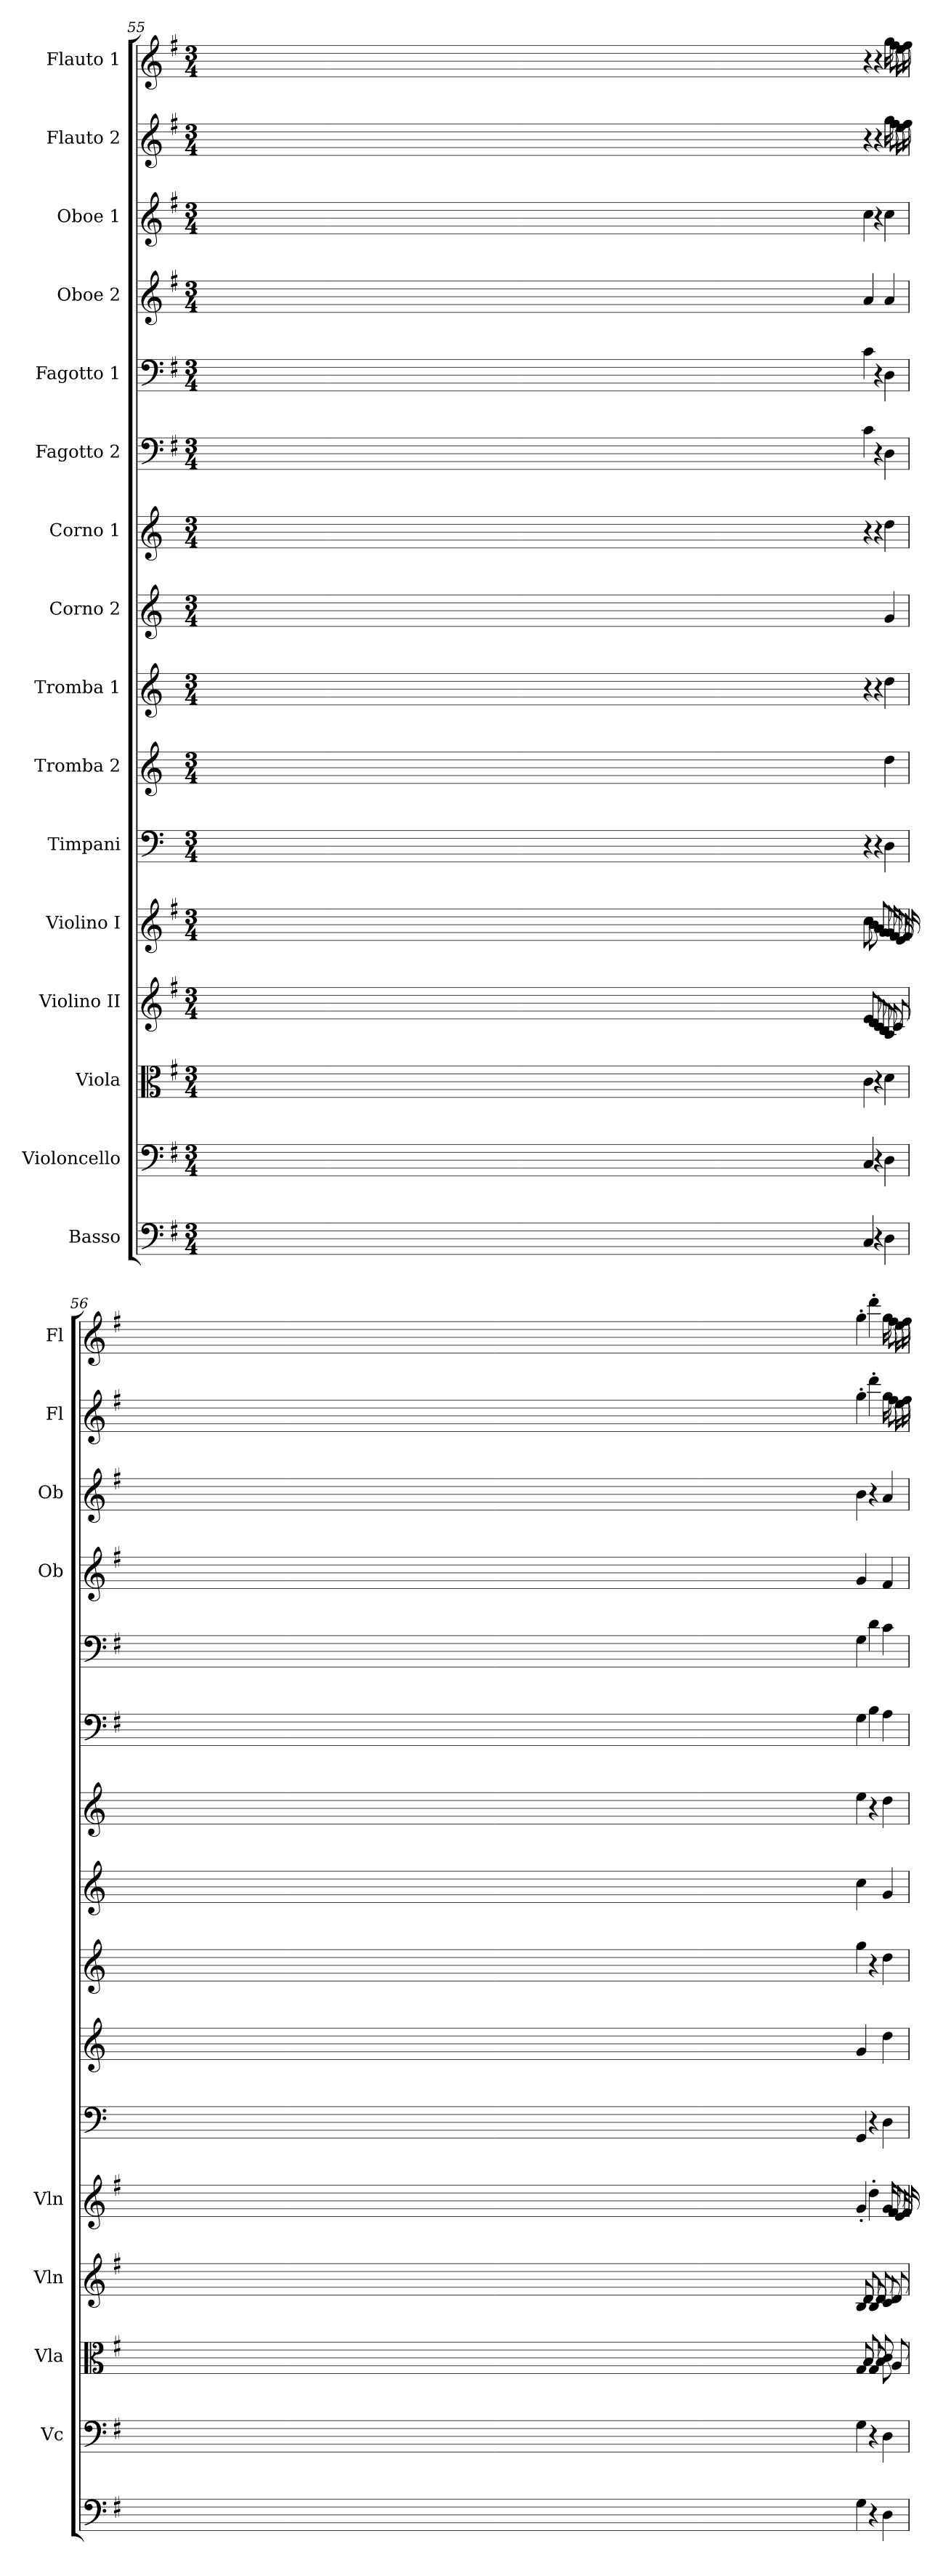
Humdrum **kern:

**kern	**kern	**kern	**kern	**kern	**kern	**kern	**kern	**kern	**kern	**kern	**kern	**kern	**kern	**kern	**kern
*part16	*part15	*part14	*part13	*part12	*part11	*part10	*part9	*part8	*part7	*part6	*part5	*part4	*part3	*part2	*part1
*staff16	*staff15	*staff14	*staff13	*staff12	*staff11	*staff10	*staff9	*staff8	*staff7	*staff6	*staff5	*staff4	*staff3	*staff2	*staff1
*I"Basso	*I"Violoncello	*I"Viola	*I"Violino II	*I"Violino I	*I"Timpani	*I"Tromba 2	*I"Tromba 1	*I"Corno 2	*I"Corno 1	*I"Fagotto 2	*I"Fagotto 1	*I"Oboe 2	*I"Oboe 1	*I"Flauto 2	*I"Flauto 1
*	*I'Vc	*I'Vla	*I'Vln	*I'Vln	*	*	*	*	*	*	*	*I'Ob	*I'Ob	*I'Fl	*I'Fl
*clefF4	*clefF4	*clefC3	*clefG2	*clefG2	*clefF4	*clefG2	*clefG2	*clefG2	*clefG2	*clefF4	*clefF4	*clefG2	*clefG2	*clefG2	*clefG2
*ITrd7c12	*	*	*	*	*	*ITrd1c2	*ITrd1c2	*ITrd3c5	*ITrd3c5	*	*	*	*	*	*
*k[f#]	*k[f#]	*k[f#]	*k[f#]	*k[f#]	*	*	*	*	*	*k[f#]	*k[f#]	*k[f#]	*k[f#]	*k[f#]	*k[f#]
*M3/4	*M3/4	*M3/4	*M3/4	*M3/4	*M3/4	*M3/4	*M3/4	*M3/4	*M3/4	*M3/4	*M3/4	*M3/4	*M3/4	*M3/4	*M3/4
=55	=55	=55	=55	=55	=55	=55	=55	=55	=55	=55	=55	=55	=55	=55	=55
1ryy	1ryy	1ryy	1ryy	1ryy	1ryy	1ryy	1ryy	1ryy	1ryy	1ryy	1ryy	1ryy	1ryy	1ryy	1ryy
1ryy	1ryy	1ryy	1ryy	1ryy	1ryy	1ryy	1ryy	1ryy	1ryy	1ryy	1ryy	1ryy	1ryy	1ryy	1ryy
1ryy	1ryy	1ryy	1ryy	1ryy	1ryy	1ryy	1ryy	1ryy	1ryy	1ryy	1ryy	1ryy	1ryy	1ryy	1ryy
1ryy	1ryy	1ryy	1ryy	1ryy	1ryy	1ryy	1ryy	1ryy	1ryy	1ryy	1ryy	1ryy	1ryy	1ryy	1ryy
1ryy	1ryy	1ryy	1ryy	1ryy	1ryy	1ryy	1ryy	1ryy	1ryy	1ryy	1ryy	1ryy	1ryy	1ryy	1ryy
1ryy	1ryy	1ryy	1ryy	1ryy	1ryy	1ryy	1ryy	1ryy	1ryy	1ryy	1ryy	1ryy	1ryy	1ryy	1ryy
1ryy	1ryy	1ryy	1ryy	1ryy	1ryy	1ryy	1ryy	1ryy	1ryy	1ryy	1ryy	1ryy	1ryy	1ryy	1ryy
1ryy	1ryy	1ryy	1ryy	1ryy	1ryy	1ryy	1ryy	1ryy	1ryy	1ryy	1ryy	1ryy	1ryy	1ryy	1ryy
1ryy	1ryy	1ryy	1ryy	1ryy	1ryy	1ryy	1ryy	1ryy	1ryy	1ryy	1ryy	1ryy	1ryy	1ryy	1ryy
1ryy	1ryy	1ryy	1ryy	1ryy	1ryy	1ryy	1ryy	1ryy	1ryy	1ryy	1ryy	1ryy	1ryy	1ryy	1ryy
1ryy	1ryy	1ryy	1ryy	1ryy	1ryy	1ryy	1ryy	1ryy	1ryy	1ryy	1ryy	1ryy	1ryy	1ryy	1ryy
1ryy	1ryy	1ryy	1ryy	1ryy	1ryy	1ryy	1ryy	1ryy	1ryy	1ryy	1ryy	1ryy	1ryy	1ryy	1ryy
1ryy	1ryy	1ryy	1ryy	1ryy	1ryy	1ryy	1ryy	1ryy	1ryy	1ryy	1ryy	1ryy	1ryy	1ryy	1ryy
1ryy	1ryy	1ryy	1ryy	1ryy	1ryy	1ryy	1ryy	1ryy	1ryy	1ryy	1ryy	1ryy	1ryy	1ryy	1ryy
1ryy	1ryy	1ryy	1ryy	1ryy	1ryy	1ryy	1ryy	1ryy	1ryy	1ryy	1ryy	1ryy	1ryy	1ryy	1ryy
1ryy	1ryy	1ryy	1ryy	1ryy	1ryy	1ryy	1ryy	1ryy	1ryy	1ryy	1ryy	1ryy	1ryy	1ryy	1ryy
1ryy	1ryy	1ryy	1ryy	1ryy	1ryy	1ryy	1ryy	1ryy	1ryy	1ryy	1ryy	1ryy	1ryy	1ryy	1ryy
1ryy	1ryy	1ryy	1ryy	1ryy	1ryy	1ryy	1ryy	1ryy	1ryy	1ryy	1ryy	1ryy	1ryy	1ryy	1ryy
1ryy	1ryy	1ryy	1ryy	1ryy	1ryy	1ryy	1ryy	1ryy	1ryy	1ryy	1ryy	1ryy	1ryy	1ryy	1ryy
1ryy	1ryy	1ryy	1ryy	1ryy	1ryy	1ryy	1ryy	1ryy	1ryy	1ryy	1ryy	1ryy	1ryy	1ryy	1ryy
1ryy	1ryy	1ryy	1ryy	1ryy	1ryy	1ryy	1ryy	1ryy	1ryy	1ryy	1ryy	1ryy	1ryy	1ryy	1ryy
1ryy	1ryy	1ryy	1ryy	1ryy	1ryy	1ryy	1ryy	1ryy	1ryy	1ryy	1ryy	1ryy	1ryy	1ryy	1ryy
1ryy	1ryy	1ryy	1ryy	1ryy	1ryy	1ryy	1ryy	1ryy	1ryy	1ryy	1ryy	1ryy	1ryy	1ryy	1ryy
1ryy	1ryy	1ryy	1ryy	1ryy	1ryy	1ryy	1ryy	1ryy	1ryy	1ryy	1ryy	1ryy	1ryy	1ryy	1ryy
1ryy	1ryy	1ryy	1ryy	1ryy	1ryy	1ryy	1ryy	1ryy	1ryy	1ryy	1ryy	1ryy	1ryy	1ryy	1ryy
1ryy	1ryy	1ryy	1ryy	1ryy	1ryy	1ryy	1ryy	1ryy	1ryy	1ryy	1ryy	1ryy	1ryy	1ryy	1ryy
1ryy	1ryy	1ryy	1ryy	1ryy	1ryy	1ryy	1ryy	1ryy	1ryy	1ryy	1ryy	1ryy	1ryy	1ryy	1ryy
1ryy	1ryy	1ryy	1ryy	1ryy	1ryy	1ryy	1ryy	1ryy	1ryy	1ryy	1ryy	1ryy	1ryy	1ryy	1ryy
1ryy	1ryy	1ryy	1ryy	1ryy	1ryy	1ryy	1ryy	1ryy	1ryy	1ryy	1ryy	1ryy	1ryy	1ryy	1ryy
1ryy	1ryy	1ryy	1ryy	1ryy	1ryy	1ryy	1ryy	1ryy	1ryy	1ryy	1ryy	1ryy	1ryy	1ryy	1ryy
1ryy	1ryy	1ryy	1ryy	1ryy	1ryy	1ryy	1ryy	1ryy	1ryy	1ryy	1ryy	1ryy	1ryy	1ryy	1ryy
1ryy	1ryy	1ryy	1ryy	1ryy	1ryy	1ryy	1ryy	1ryy	1ryy	1ryy	1ryy	1ryy	1ryy	1ryy	1ryy
1ryy	1ryy	1ryy	1ryy	1ryy	1ryy	1ryy	1ryy	1ryy	1ryy	1ryy	1ryy	1ryy	1ryy	1ryy	1ryy
1ryy	1ryy	1ryy	1ryy	1ryy	1ryy	1ryy	1ryy	1ryy	1ryy	1ryy	1ryy	1ryy	1ryy	1ryy	1ryy
1ryy	1ryy	1ryy	1ryy	1ryy	1ryy	1ryy	1ryy	1ryy	1ryy	1ryy	1ryy	1ryy	1ryy	1ryy	1ryy
1ryy	1ryy	1ryy	1ryy	1ryy	1ryy	1ryy	1ryy	1ryy	1ryy	1ryy	1ryy	1ryy	1ryy	1ryy	1ryy
1ryy	1ryy	1ryy	1ryy	1ryy	1ryy	1ryy	1ryy	1ryy	1ryy	1ryy	1ryy	1ryy	1ryy	1ryy	1ryy
1ryy	1ryy	1ryy	1ryy	1ryy	1ryy	1ryy	1ryy	1ryy	1ryy	1ryy	1ryy	1ryy	1ryy	1ryy	1ryy
1ryy	1ryy	1ryy	1ryy	1ryy	1ryy	1ryy	1ryy	1ryy	1ryy	1ryy	1ryy	1ryy	1ryy	1ryy	1ryy
1ryy	1ryy	1ryy	1ryy	1ryy	1ryy	1ryy	1ryy	1ryy	1ryy	1ryy	1ryy	1ryy	1ryy	1ryy	1ryy
16ryy	16ryy	16ryy	16ryy	16ryy	16ryy	16ryy	16ryy	16ryy	16ryy	16ryy	16ryy	16ryy	16ryy	16ryy	16ryy
4CC	4C	4c	8e	8cc	4r	4ryy	4r	4ryy	4r	4c	4c	4a	4cc	4r	4r
.	.	.	8d	8b	.	.	.	.	.	.	.	.	.	.	.
4r	4r	4r	8c	8a	4r	4ryy	4r	4ryy	4r	4r	4r	4ryy	4r	4r	4r
.	.	.	8B	8g	.	.	.	.	.	.	.	.	.	.	.
4DD	4D	4d	8A	16g	4D	4cc	4cc	4d	4a	4D	4D	4a	4cc	16gg	16gg
.	.	.	.	8f#	.	.	.	.	.	.	.	.	.	8ff#	8ff#
.	.	.	8c	.	.	.	.	.	.	.	.	.	.	.	.
.	.	.	.	16e	.	.	.	.	.	.	.	.	.	16ee	16ee
16ryy	16ryy	16ryy	16ryy	16f#	16ryy	16ryy	16ryy	16ryy	16ryy	16ryy	16ryy	16ryy	16ryy	16ff#	16ff#
=56	=56	=56	=56	=56	=56	=56	=56	=56	=56	=56	=56	=56	=56	=56	=56
1ryy	1ryy	1ryy	1ryy	1ryy	1ryy	1ryy	1ryy	1ryy	1ryy	1ryy	1ryy	1ryy	1ryy	1ryy	1ryy
1ryy	1ryy	1ryy	1ryy	1ryy	1ryy	1ryy	1ryy	1ryy	1ryy	1ryy	1ryy	1ryy	1ryy	1ryy	1ryy
1ryy	1ryy	1ryy	1ryy	1ryy	1ryy	1ryy	1ryy	1ryy	1ryy	1ryy	1ryy	1ryy	1ryy	1ryy	1ryy
1ryy	1ryy	1ryy	1ryy	1ryy	1ryy	1ryy	1ryy	1ryy	1ryy	1ryy	1ryy	1ryy	1ryy	1ryy	1ryy
1ryy	1ryy	1ryy	1ryy	1ryy	1ryy	1ryy	1ryy	1ryy	1ryy	1ryy	1ryy	1ryy	1ryy	1ryy	1ryy
1ryy	1ryy	1ryy	1ryy	1ryy	1ryy	1ryy	1ryy	1ryy	1ryy	1ryy	1ryy	1ryy	1ryy	1ryy	1ryy
1ryy	1ryy	1ryy	1ryy	1ryy	1ryy	1ryy	1ryy	1ryy	1ryy	1ryy	1ryy	1ryy	1ryy	1ryy	1ryy
1ryy	1ryy	1ryy	1ryy	1ryy	1ryy	1ryy	1ryy	1ryy	1ryy	1ryy	1ryy	1ryy	1ryy	1ryy	1ryy
1ryy	1ryy	1ryy	1ryy	1ryy	1ryy	1ryy	1ryy	1ryy	1ryy	1ryy	1ryy	1ryy	1ryy	1ryy	1ryy
1ryy	1ryy	1ryy	1ryy	1ryy	1ryy	1ryy	1ryy	1ryy	1ryy	1ryy	1ryy	1ryy	1ryy	1ryy	1ryy
1ryy	1ryy	1ryy	1ryy	1ryy	1ryy	1ryy	1ryy	1ryy	1ryy	1ryy	1ryy	1ryy	1ryy	1ryy	1ryy
1ryy	1ryy	1ryy	1ryy	1ryy	1ryy	1ryy	1ryy	1ryy	1ryy	1ryy	1ryy	1ryy	1ryy	1ryy	1ryy
1ryy	1ryy	1ryy	1ryy	1ryy	1ryy	1ryy	1ryy	1ryy	1ryy	1ryy	1ryy	1ryy	1ryy	1ryy	1ryy
1ryy	1ryy	1ryy	1ryy	1ryy	1ryy	1ryy	1ryy	1ryy	1ryy	1ryy	1ryy	1ryy	1ryy	1ryy	1ryy
1ryy	1ryy	1ryy	1ryy	1ryy	1ryy	1ryy	1ryy	1ryy	1ryy	1ryy	1ryy	1ryy	1ryy	1ryy	1ryy
1ryy	1ryy	1ryy	1ryy	1ryy	1ryy	1ryy	1ryy	1ryy	1ryy	1ryy	1ryy	1ryy	1ryy	1ryy	1ryy
1ryy	1ryy	1ryy	1ryy	1ryy	1ryy	1ryy	1ryy	1ryy	1ryy	1ryy	1ryy	1ryy	1ryy	1ryy	1ryy
1ryy	1ryy	1ryy	1ryy	1ryy	1ryy	1ryy	1ryy	1ryy	1ryy	1ryy	1ryy	1ryy	1ryy	1ryy	1ryy
1ryy	1ryy	1ryy	1ryy	1ryy	1ryy	1ryy	1ryy	1ryy	1ryy	1ryy	1ryy	1ryy	1ryy	1ryy	1ryy
1ryy	1ryy	1ryy	1ryy	1ryy	1ryy	1ryy	1ryy	1ryy	1ryy	1ryy	1ryy	1ryy	1ryy	1ryy	1ryy
1ryy	1ryy	1ryy	1ryy	1ryy	1ryy	1ryy	1ryy	1ryy	1ryy	1ryy	1ryy	1ryy	1ryy	1ryy	1ryy
1ryy	1ryy	1ryy	1ryy	1ryy	1ryy	1ryy	1ryy	1ryy	1ryy	1ryy	1ryy	1ryy	1ryy	1ryy	1ryy
1ryy	1ryy	1ryy	1ryy	1ryy	1ryy	1ryy	1ryy	1ryy	1ryy	1ryy	1ryy	1ryy	1ryy	1ryy	1ryy
1ryy	1ryy	1ryy	1ryy	1ryy	1ryy	1ryy	1ryy	1ryy	1ryy	1ryy	1ryy	1ryy	1ryy	1ryy	1ryy
1ryy	1ryy	1ryy	1ryy	1ryy	1ryy	1ryy	1ryy	1ryy	1ryy	1ryy	1ryy	1ryy	1ryy	1ryy	1ryy
1ryy	1ryy	1ryy	1ryy	1ryy	1ryy	1ryy	1ryy	1ryy	1ryy	1ryy	1ryy	1ryy	1ryy	1ryy	1ryy
1ryy	1ryy	1ryy	1ryy	1ryy	1ryy	1ryy	1ryy	1ryy	1ryy	1ryy	1ryy	1ryy	1ryy	1ryy	1ryy
1ryy	1ryy	1ryy	1ryy	1ryy	1ryy	1ryy	1ryy	1ryy	1ryy	1ryy	1ryy	1ryy	1ryy	1ryy	1ryy
1ryy	1ryy	1ryy	1ryy	1ryy	1ryy	1ryy	1ryy	1ryy	1ryy	1ryy	1ryy	1ryy	1ryy	1ryy	1ryy
1ryy	1ryy	1ryy	1ryy	1ryy	1ryy	1ryy	1ryy	1ryy	1ryy	1ryy	1ryy	1ryy	1ryy	1ryy	1ryy
1ryy	1ryy	1ryy	1ryy	1ryy	1ryy	1ryy	1ryy	1ryy	1ryy	1ryy	1ryy	1ryy	1ryy	1ryy	1ryy
1ryy	1ryy	1ryy	1ryy	1ryy	1ryy	1ryy	1ryy	1ryy	1ryy	1ryy	1ryy	1ryy	1ryy	1ryy	1ryy
1ryy	1ryy	1ryy	1ryy	1ryy	1ryy	1ryy	1ryy	1ryy	1ryy	1ryy	1ryy	1ryy	1ryy	1ryy	1ryy
1ryy	1ryy	1ryy	1ryy	1ryy	1ryy	1ryy	1ryy	1ryy	1ryy	1ryy	1ryy	1ryy	1ryy	1ryy	1ryy
1ryy	1ryy	1ryy	1ryy	1ryy	1ryy	1ryy	1ryy	1ryy	1ryy	1ryy	1ryy	1ryy	1ryy	1ryy	1ryy
1ryy	1ryy	1ryy	1ryy	1ryy	1ryy	1ryy	1ryy	1ryy	1ryy	1ryy	1ryy	1ryy	1ryy	1ryy	1ryy
1ryy	1ryy	1ryy	1ryy	1ryy	1ryy	1ryy	1ryy	1ryy	1ryy	1ryy	1ryy	1ryy	1ryy	1ryy	1ryy
1ryy	1ryy	1ryy	1ryy	1ryy	1ryy	1ryy	1ryy	1ryy	1ryy	1ryy	1ryy	1ryy	1ryy	1ryy	1ryy
1ryy	1ryy	1ryy	1ryy	1ryy	1ryy	1ryy	1ryy	1ryy	1ryy	1ryy	1ryy	1ryy	1ryy	1ryy	1ryy
1ryy	1ryy	1ryy	1ryy	1ryy	1ryy	1ryy	1ryy	1ryy	1ryy	1ryy	1ryy	1ryy	1ryy	1ryy	1ryy
2ryy	2ryy	2ryy	2ryy	2ryy	2ryy	2ryy	2ryy	2ryy	2ryy	2ryy	2ryy	2ryy	2ryy	2ryy	2ryy
4ryy	4ryy	4ryy	4ryy	4ryy	4ryy	4ryy	4ryy	4ryy	4ryy	4ryy	4ryy	4ryy	4ryy	4ryy	4ryy
16ryy	16ryy	16ryy	16ryy	16ryy	16ryy	16ryy	16ryy	16ryy	16ryy	16ryy	16ryy	16ryy	16ryy	16ryy	16ryy
4GG	4G	8G	8B	4g'	4GG	4f	4ff	4g	4b	4G	4G	4g	4b	4gg'	4gg'
.	.	8B	8d	.	.	.	.	.	.	.	.	.	.	.	.
4r	4r	8G	8B	4dd'	4r	4ryy	4r	4ryy	4r	4B	4d	4ryy	4r	4ddd'	4ddd'
.	.	8B	8d	.	.	.	.	.	.	.	.	.	.	.	.
4DD	4D	8c	8c	16g	4D	4cc	4cc	4d	4a	4A	4c	4f#	4a	16gg	16gg
.	.	.	.	8f#	.	.	.	.	.	.	.	.	.	8ff#	8ff#
.	.	8A	8d	.	.	.	.	.	.	.	.	.	.	.	.
.	.	.	.	16e	.	.	.	.	.	.	.	.	.	16ee	16ee
16ryy	16ryy	16ryy	16ryy	16f#	16ryy	16ryy	16ryy	16ryy	16ryy	16ryy	16ryy	16ryy	16ryy	16ff#	16ff#
=	=	=	=	=	=	=	=	=	=	=	=	=	=	=	=
*-	*-	*-	*-	*-	*-	*-	*-	*-	*-	*-	*-	*-	*-	*-	*-
